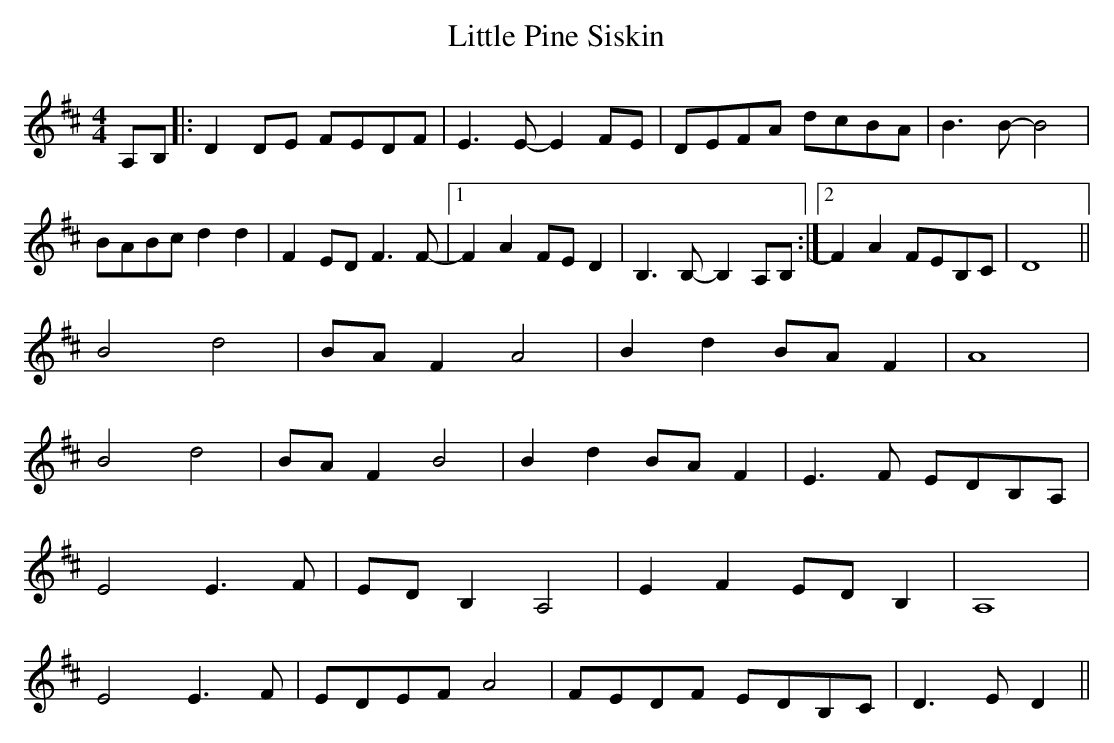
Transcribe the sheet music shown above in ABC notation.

X:1
T: Little Pine Siskin
M: 4/4
L: 1/8
K: Dmaj
A,B,|:D2DE FEDF|E3E- E2FE|DEFA dcBA|B3B- B4|
BABc d2d2|F2ED F3F-|1 F2A2 FED2|B,3B,- B,2A,B,:|2 F2A2 FEB,C|D8||
B4 d4|BAF2 A4|B2d2 BAF2|A8|
B4 d4|BAF2 B4|B2d2 BAF2|E3F EDB,A,|
E4 E3F|EDB,2 A,4|E2F2 EDB,2|A,8|
E4 E3F|EDEF A4|FEDF EDB,C|D3E D2||
